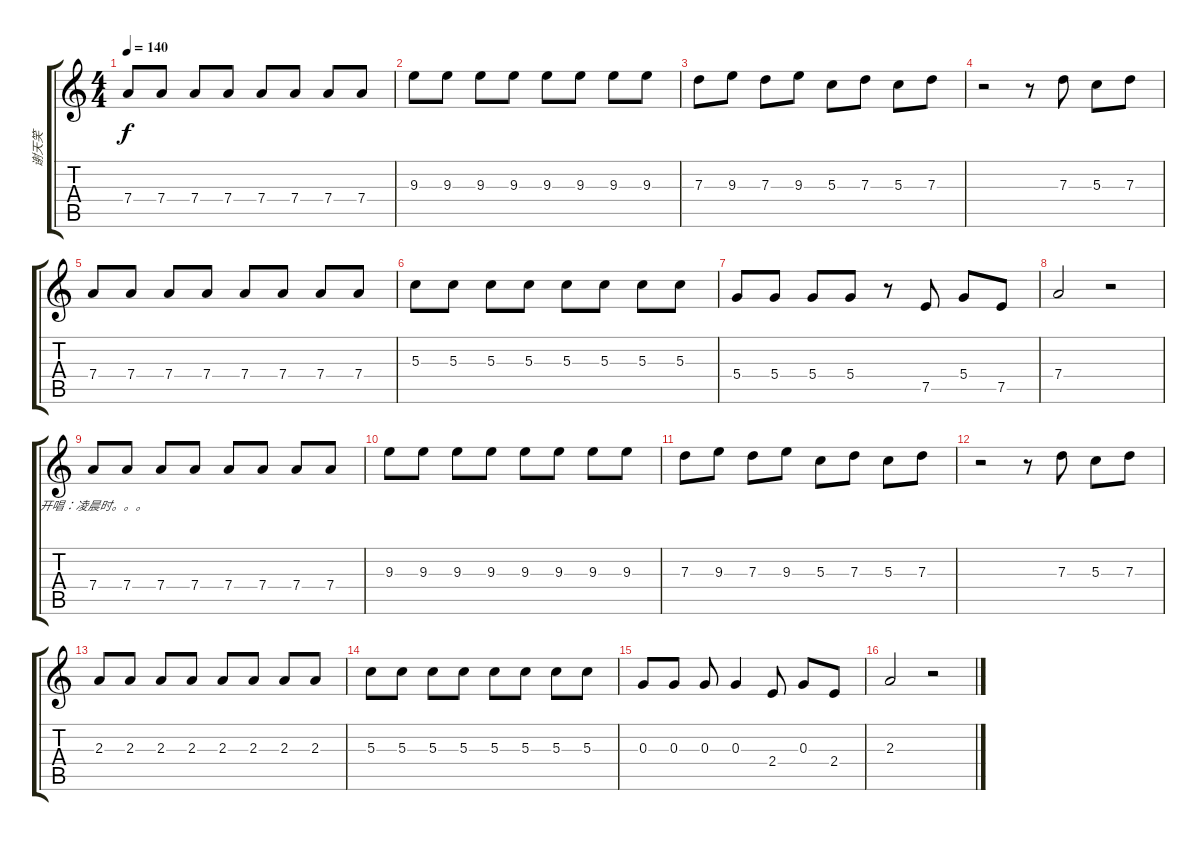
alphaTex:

\track ("谢天笑" "谢天笑") {instrument distortionguitar}
\staff {score tabs}
\tuning (E4 B3 G3 D3 A2 E2) {hide}
\ts (4 4)
\tempo 140
\clef g2
\ks c
7.4.8{dy f} 7.4.8 7.4.8 7.4.8 7.4.8 7.4.8 7.4.8 7.4.8 |
9.3.8 9.3.8 9.3.8 9.3.8 9.3.8 9.3.8 9.3.8 9.3.8 |
7.3.8 9.3.8 7.3.8 9.3.8 5.3.8 7.3.8 5.3.8 7.3.8 |
r.2 r.8 7.3.8 5.3.8 7.3.8 |
7.4.8 7.4.8 7.4.8 7.4.8 7.4.8 7.4.8 7.4.8 7.4.8 |
5.3.8 5.3.8 5.3.8 5.3.8 5.3.8 5.3.8 5.3.8 5.3.8 |
5.4.8 5.4.8 5.4.8 5.4.8 r.8 7.5.8 5.4.8 7.5.8 |
7.4.2 r.2 |
7.4.8{lyrics (0 "开唱：凌晨时。。。") lyrics (1 "") lyrics (2 "") lyrics (3 "") lyrics (4 "")} 7.4.8 7.4.8 7.4.8 7.4.8 7.4.8 7.4.8 7.4.8 |
9.3.8 9.3.8 9.3.8 9.3.8 9.3.8 9.3.8 9.3.8 9.3.8 |
7.3.8 9.3.8 7.3.8 9.3.8 5.3.8 7.3.8 5.3.8 7.3.8 |
r.2 r.8 7.3.8 5.3.8 7.3.8 |
2.3.8 2.3.8 2.3.8 2.3.8 2.3.8 2.3.8 2.3.8 2.3.8 |
5.3.8 5.3.8 5.3.8 5.3.8 5.3.8 5.3.8 5.3.8 5.3.8 |
0.3.8 0.3.8 0.3.8 0.3.4 2.4.8 0.3.8 2.4.8 |
2.3.2 r.2
